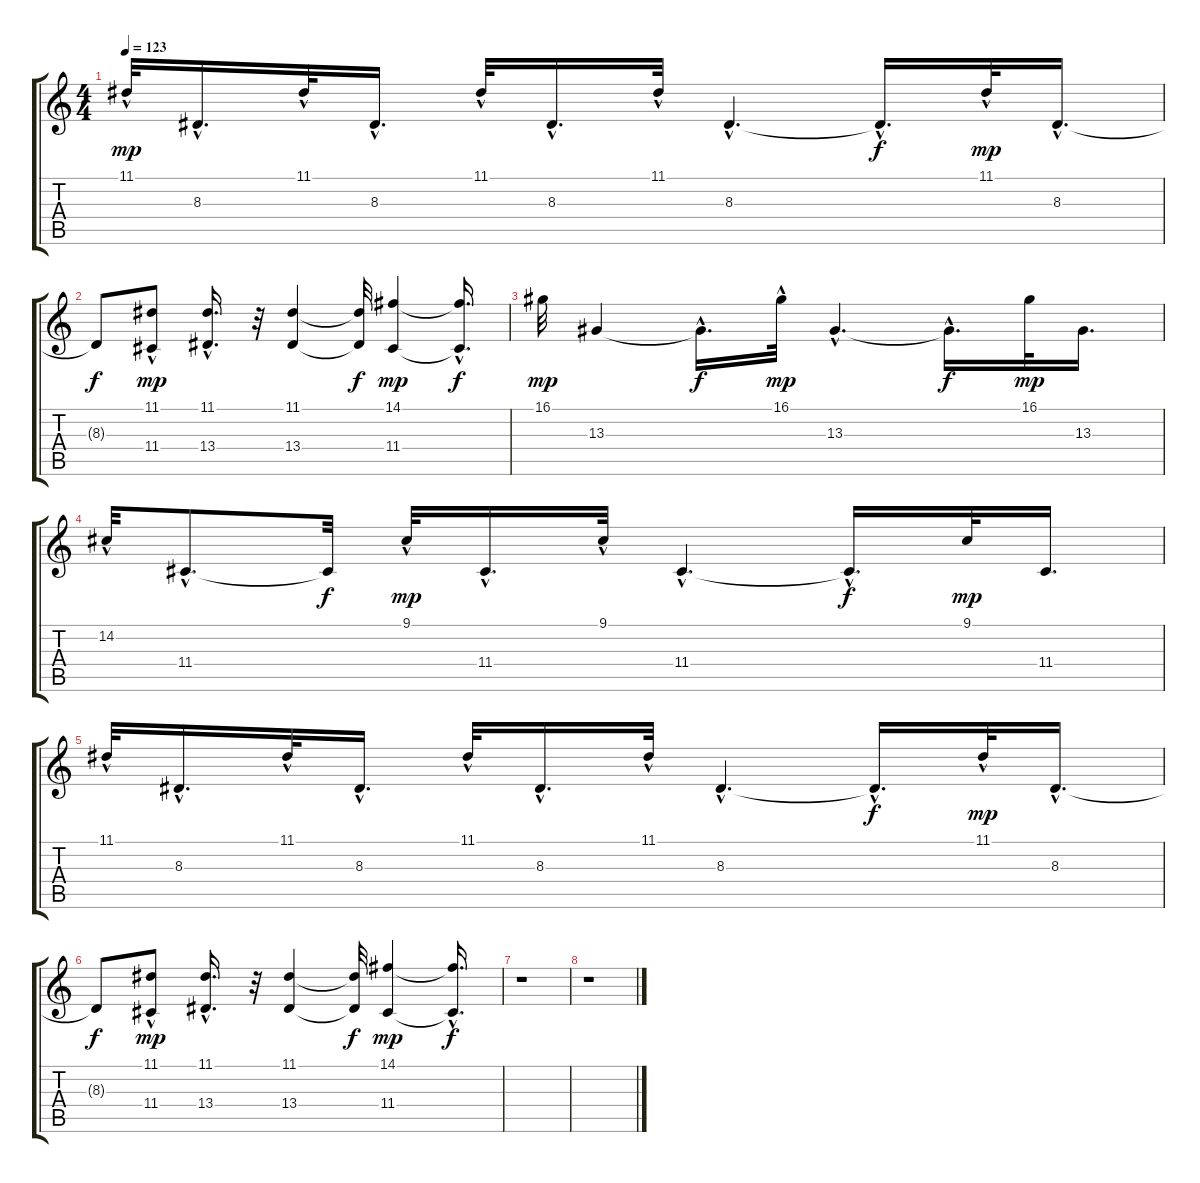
\track "" {instrument whistle}
\staff {score tabs}
\tuning (E4 B3 G3 D3 A2 E2) {hide}
\ts (4 4)
\tempo 123
\clef g2
\ks c
11.1{hac}.32{dy mp} 8.3{hac}.16{d} 11.1{hac}.32 8.3{hac}.16{d} 11.1{hac}.32 8.3{hac}.16{d} 11.1{hac}.32 8.3{hac}.4{d} 8.3{hac t}.16{d dy f} 11.1{hac}.32{dy mp} 8.3{hac}.16{d} |
8.3{t}.8{dy f} (11.1{hac} 11.4).8{dy mp} (11.1{hac} 13.4{hac}).16{d} r.32 (11.1 13.4).4 (11.1{t} 13.4{t}).32{dy f} (14.1 11.4).4{dy mp} (14.1{hac t} 11.4{hac t}).16{d dy f} |
16.1.32{dy mp} 13.3.4 13.3{hac t}.16{d dy f} 16.1{hac}.32{dy mp} 13.3{hac}.4{d} 13.3{hac t}.16{d dy f} 16.1.32{dy mp} 13.3.16{d} |
14.2{hac}.32 11.4{hac}.8{d} 11.4{t}.32{dy f} 9.1{hac}.32{dy mp} 11.4{hac}.16{d} 9.1{hac}.32 11.4{hac}.4{d} 11.4{hac t}.16{d dy f} 9.1.32{dy mp} 11.4.16{d} |
11.1{hac}.32 8.3{hac}.16{d} 11.1{hac}.32 8.3{hac}.16{d} 11.1{hac}.32 8.3{hac}.16{d} 11.1{hac}.32 8.3{hac}.4{d} 8.3{hac t}.16{d dy f} 11.1{hac}.32{dy mp} 8.3{hac}.16{d} |
8.3{t}.8{dy f} (11.1{hac} 11.4).8{dy mp} (11.1{hac} 13.4{hac}).16{d} r.32 (11.1 13.4).4 (11.1{t} 13.4{t}).32{dy f} (14.1 11.4).4{dy mp} (14.1{hac t} 11.4{hac t}).16{d dy f} |
r.1 |
r.1
